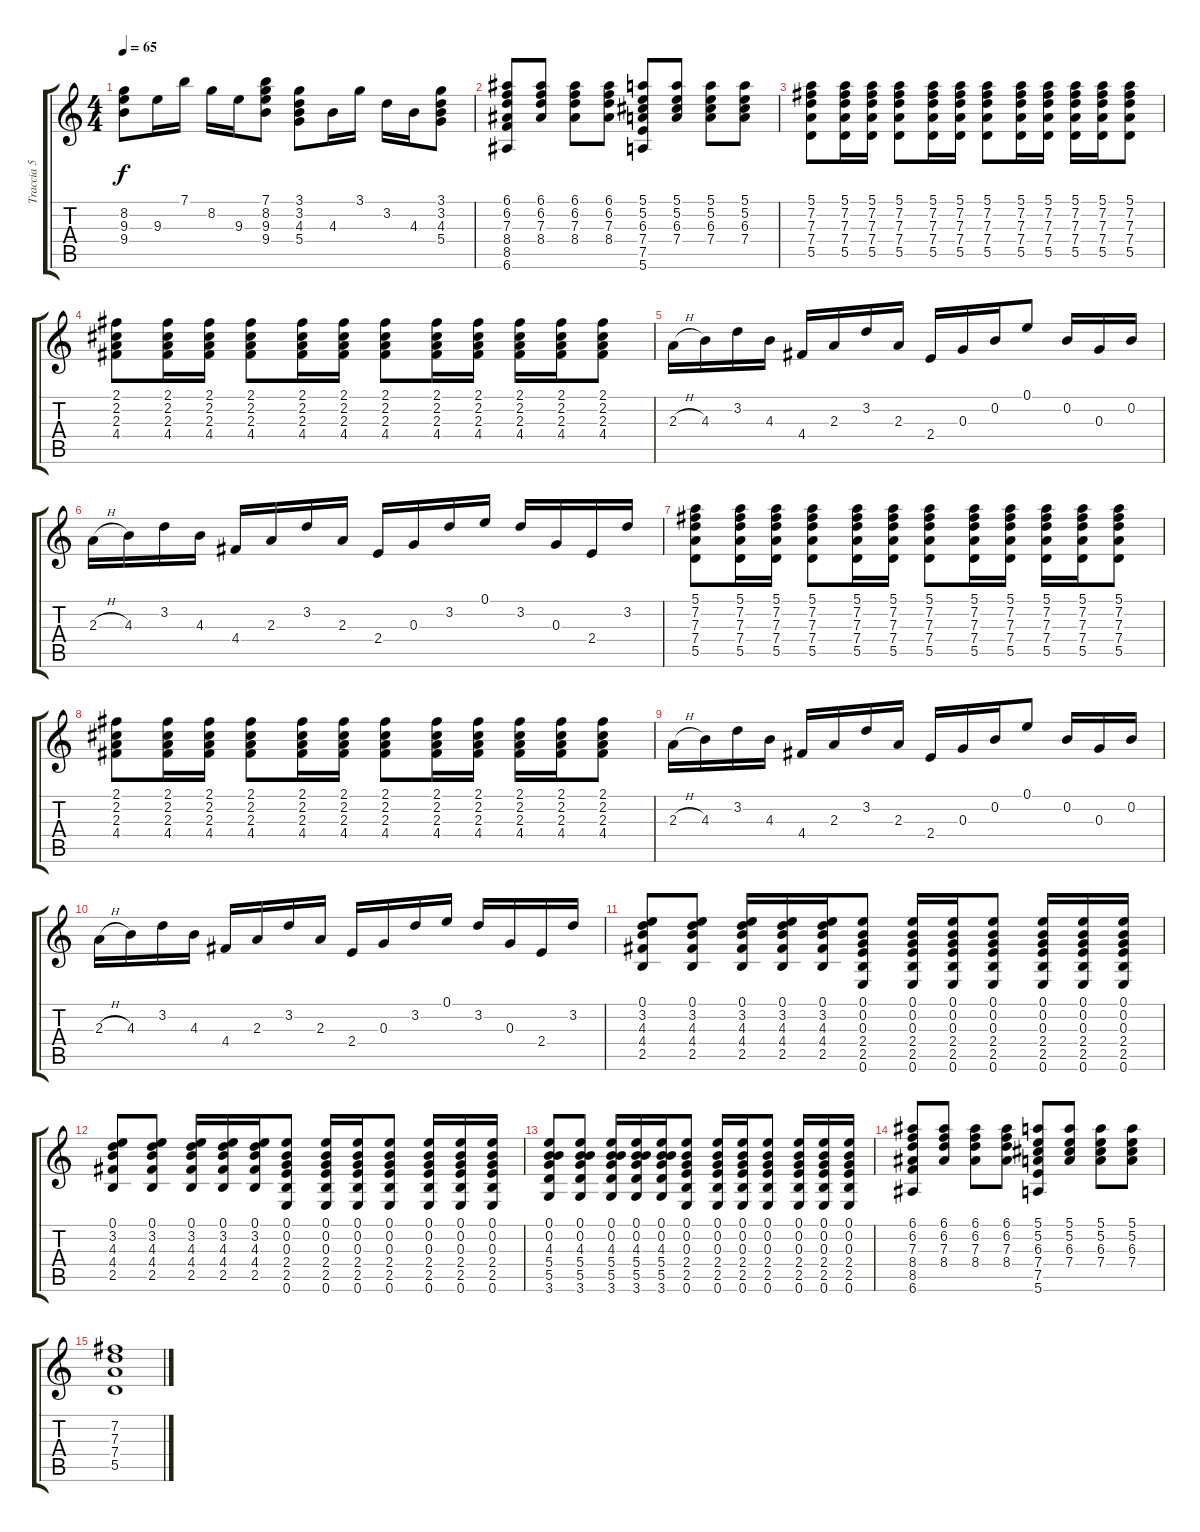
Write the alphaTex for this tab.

\track ("Traccia 5" "Traccia 5") {instrument electricguitarclean}
\staff {score tabs}
\tuning (E4 B3 G3 D3 A2 E2) {hide}
\ts (4 4)
\tempo 65
\clef g2
\ks c
(8.2 9.3 9.4).8{dy f} 9.3.16 7.1.16 8.2.16 9.3.16 (7.1 8.2 9.3 9.4).8 (3.1 3.2 4.3 5.4).8 4.3.16 3.1.16 3.2.16 4.3.16 (3.1 3.2 4.3 5.4).8 |
(6.1 6.2 7.3 8.4 8.5 6.6).8 (6.1 6.2 7.3 8.4).8 (6.1 6.2 7.3 8.4).8 (6.1 6.2 7.3 8.4).8 (5.1 5.2 6.3 7.4 7.5 5.6).8 (5.1 5.2 6.3 7.4).8 (5.1 5.2 6.3 7.4).8 (5.1 5.2 6.3 7.4).8 |
(5.1 7.2 7.3 7.4 5.5).8 (5.1 7.2 7.3 7.4 5.5).16 (5.1 7.2 7.3 7.4 5.5).16 (5.1 7.2 7.3 7.4 5.5).8 (5.1 7.2 7.3 7.4 5.5).16 (5.1 7.2 7.3 7.4 5.5).16 (5.1 7.2 7.3 7.4 5.5).8 (5.1 7.2 7.3 7.4 5.5).16 (5.1 7.2 7.3 7.4 5.5).16 (5.1 7.2 7.3 7.4 5.5).16 (5.1 7.2 7.3 7.4 5.5).16 (5.1 7.2 7.3 7.4 5.5).8 |
(2.1 2.2 2.3 4.4).8 (2.1 2.2 2.3 4.4).16 (2.1 2.2 2.3 4.4).16 (2.1 2.2 2.3 4.4).8 (2.1 2.2 2.3 4.4).16 (2.1 2.2 2.3 4.4).16 (2.1 2.2 2.3 4.4).8 (2.1 2.2 2.3 4.4).16 (2.1 2.2 2.3 4.4).16 (2.1 2.2 2.3 4.4).16 (2.1 2.2 2.3 4.4).16 (2.1 2.2 2.3 4.4).8 |
2.3{h}.16 4.3.16 3.2.16 4.3.16 4.4.16 2.3.16 3.2.16 2.3.16 2.4.16 0.3.16 0.2.16 0.1.8 0.2.16 0.3.16 0.2.16 |
2.3{h}.16 4.3.16 3.2.16 4.3.16 4.4.16 2.3.16 3.2.16 2.3.16 2.4.16 0.3.16 3.2.16 0.1.16 3.2.16 0.3.16 2.4.16 3.2.16 |
(5.1 7.2 7.3 7.4 5.5).8 (5.1 7.2 7.3 7.4 5.5).16 (5.1 7.2 7.3 7.4 5.5).16 (5.1 7.2 7.3 7.4 5.5).8 (5.1 7.2 7.3 7.4 5.5).16 (5.1 7.2 7.3 7.4 5.5).16 (5.1 7.2 7.3 7.4 5.5).8 (5.1 7.2 7.3 7.4 5.5).16 (5.1 7.2 7.3 7.4 5.5).16 (5.1 7.2 7.3 7.4 5.5).16 (5.1 7.2 7.3 7.4 5.5).16 (5.1 7.2 7.3 7.4 5.5).8 |
(2.1 2.2 2.3 4.4).8 (2.1 2.2 2.3 4.4).16 (2.1 2.2 2.3 4.4).16 (2.1 2.2 2.3 4.4).8 (2.1 2.2 2.3 4.4).16 (2.1 2.2 2.3 4.4).16 (2.1 2.2 2.3 4.4).8 (2.1 2.2 2.3 4.4).16 (2.1 2.2 2.3 4.4).16 (2.1 2.2 2.3 4.4).16 (2.1 2.2 2.3 4.4).16 (2.1 2.2 2.3 4.4).8 |
2.3{h}.16 4.3.16 3.2.16 4.3.16 4.4.16 2.3.16 3.2.16 2.3.16 2.4.16 0.3.16 0.2.16 0.1.8 0.2.16 0.3.16 0.2.16 |
2.3{h}.16 4.3.16 3.2.16 4.3.16 4.4.16 2.3.16 3.2.16 2.3.16 2.4.16 0.3.16 3.2.16 0.1.16 3.2.16 0.3.16 2.4.16 3.2.16 |
(0.1 3.2 4.3 4.4 2.5).8 (0.1 3.2 4.3 4.4 2.5).8 (0.1 3.2 4.3 4.4 2.5).16 (0.1 3.2 4.3 4.4 2.5).16 (0.1 3.2 4.3 4.4 2.5).16 (0.1 0.2 0.3 2.4 2.5 0.6).8 (0.1 0.2 0.3 2.4 2.5 0.6).16 (0.1 0.2 0.3 2.4 2.5 0.6).16 (0.1 0.2 0.3 2.4 2.5 0.6).8 (0.1 0.2 0.3 2.4 2.5 0.6).16 (0.1 0.2 0.3 2.4 2.5 0.6).16 (0.1 0.2 0.3 2.4 2.5 0.6).16 |
(0.1 3.2 4.3 4.4 2.5).8 (0.1 3.2 4.3 4.4 2.5).8 (0.1 3.2 4.3 4.4 2.5).16 (0.1 3.2 4.3 4.4 2.5).16 (0.1 3.2 4.3 4.4 2.5).16 (0.1 0.2 0.3 2.4 2.5 0.6).8 (0.1 0.2 0.3 2.4 2.5 0.6).16 (0.1 0.2 0.3 2.4 2.5 0.6).16 (0.1 0.2 0.3 2.4 2.5 0.6).8 (0.1 0.2 0.3 2.4 2.5 0.6).16 (0.1 0.2 0.3 2.4 2.5 0.6).16 (0.1 0.2 0.3 2.4 2.5 0.6).16 |
(0.1 0.2 4.3 5.4 5.5 3.6).8 (0.1 0.2 4.3 5.4 5.5 3.6).8 (0.1 0.2 4.3 5.4 5.5 3.6).16 (0.1 0.2 4.3 5.4 5.5 3.6).16 (0.1 0.2 4.3 5.4 5.5 3.6).16 (0.1 0.2 0.3 2.4 2.5 0.6).8 (0.1 0.2 0.3 2.4 2.5 0.6).16 (0.1 0.2 0.3 2.4 2.5 0.6).16 (0.1 0.2 0.3 2.4 2.5 0.6).8 (0.1 0.2 0.3 2.4 2.5 0.6).16 (0.1 0.2 0.3 2.4 2.5 0.6).16 (0.1 0.2 0.3 2.4 2.5 0.6).16 |
(6.1 6.2 7.3 8.4 8.5 6.6).8 (6.1 6.2 7.3 8.4).8 (6.1 6.2 7.3 8.4).8 (6.1 6.2 7.3 8.4).8 (5.1 5.2 6.3 7.4 7.5 5.6).8 (5.1 5.2 6.3 7.4).8 (5.1 5.2 6.3 7.4).8 (5.1 5.2 6.3 7.4).8 |
(7.2 7.3 7.4 5.5).1
